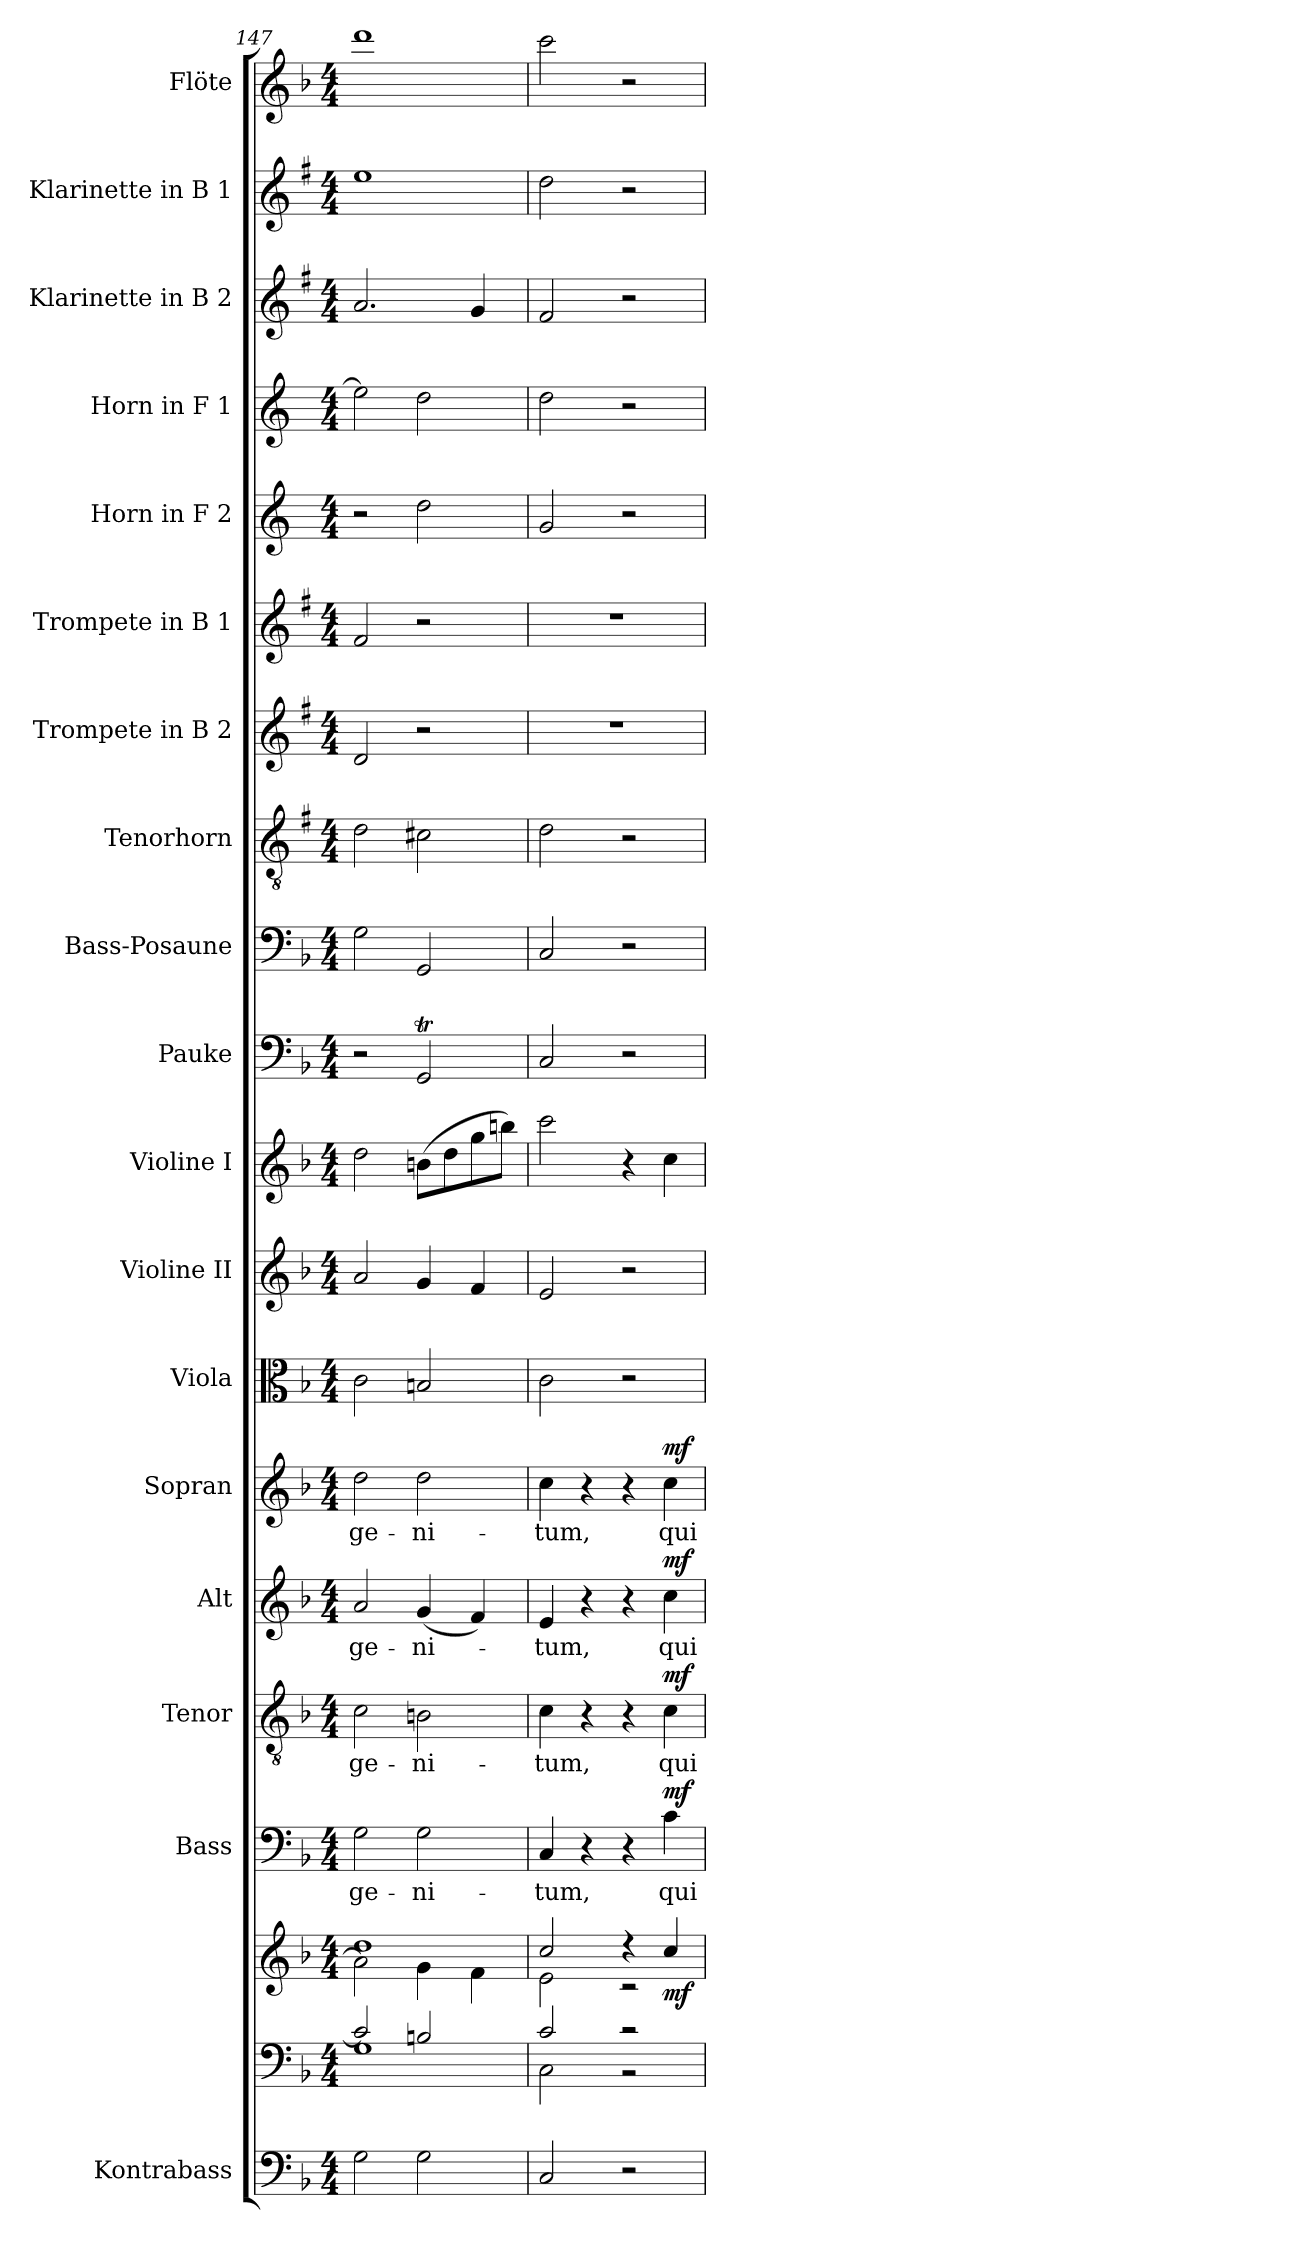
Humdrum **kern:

**kern	**kern	**kern	**dynam	**kern	**text	**dynam	**kern	**text	**dynam	**kern	**text	**dynam	**kern	**text	**dynam	**kern	**kern	**kern	**kern	**kern	**kern	**kern	**kern	**kern	**kern	**kern	**kern	**kern
*part19	*part18	*part18	*part18	*part17	*part17	*part17	*part16	*part16	*part16	*part15	*part15	*part15	*part14	*part14	*part14	*part13	*part12	*part11	*part10	*part9	*part8	*part7	*part6	*part5	*part4	*part3	*part2	*part1
*staff20	*staff19	*staff18	*staff18/19	*staff17	*staff17	*staff17	*staff16	*staff16	*staff16	*staff15	*staff15	*staff15	*staff14	*staff14	*staff14	*staff13	*staff12	*staff11	*staff10	*staff9	*staff8	*staff7	*staff6	*staff5	*staff4	*staff3	*staff2	*staff1
*I"Kontrabass	*	*	*	*I"Bass	*	*	*I"Tenor	*	*	*I"Alt	*	*	*I"Sopran	*	*	*I"Viola	*I"Violine II	*I"Violine I	*I"Pauke	*I"Bass-Posaune	*I"Tenorhorn	*I"Trompete in B 2	*I"Trompete in B 1	*I"Horn in F 2	*I"Horn in F 1	*I"Klarinette in B 2	*I"Klarinette in B 1	*I"Flöte
*I'Kb.	*	*	*	*I'B	*	*	*I'T	*	*	*I'A	*	*	*I'S	*	*	*I'Vla.	*I'Vl. II	*I'Vl. I	*I'Pk.	*I'B. Pos.	*I'T	*	*	*I'Hrn. 2	*I'Hrn. 1	*	*	*I'Fl.
*clefF4	*clefF4	*clefG2	*	*clefF4	*	*	*clefGv2	*	*	*clefG2	*	*	*clefG2	*	*	*clefC3	*clefG2	*clefG2	*clefF4	*clefF4	*clefGv2	*clefG2	*clefG2	*clefG2	*clefG2	*clefG2	*clefG2	*clefG2
*ITrd7c12	*	*	*	*	*	*	*	*	*	*	*	*	*	*	*	*	*	*	*	*	*ITrd1c2	*ITrd1c2	*ITrd1c2	*ITrd4c7	*ITrd4c7	*ITrd1c2	*ITrd1c2	*
*k[b-]	*k[b-]	*k[b-]	*	*k[b-]	*	*	*k[b-]	*	*	*k[b-]	*	*	*k[b-]	*	*	*k[b-]	*k[b-]	*k[b-]	*k[b-]	*k[b-]	*k[b-]	*k[b-]	*k[b-]	*k[b-]	*k[b-]	*k[b-]	*k[b-]	*k[b-]
*F:	*F:	*F:	*	*F:	*	*	*F:	*	*	*F:	*	*	*F:	*	*	*F:	*F:	*F:	*F:	*F:	*F:	*F:	*F:	*F:	*F:	*F:	*F:	*F:
*M4/4	*M4/4	*M4/4	*	*M4/4	*	*	*M4/4	*	*	*M4/4	*	*	*M4/4	*	*	*M4/4	*M4/4	*M4/4	*M4/4	*M4/4	*M4/4	*M4/4	*M4/4	*M4/4	*M4/4	*M4/4	*M4/4	*M4/4
=147	=147	=147	=147	=147	=147	=147	=147	=147	=147	=147	=147	=147	=147	=147	=147	=147	=147	=147	=147	=147	=147	=147	=147	=147	=147	=147	=147	=147
*	*^	*^	*	*	*	*	*	*	*	*	*	*	*	*	*	*	*	*	*	*	*	*	*	*	*	*	*	*
!	!	!	!	!	!	!	!LO:LY:b	!	!	!LO:LY:b	!	!	!LO:LY:b	!	!	!LO:LY:b	!	!	!	!	!	!	!	!	!	!	!	!	!	!
2GG\	2c/]	1G	1dd	2a\]	.	2G\	-ge-	.	2c\	-ge-	.	2a/	-ge-	.	2dd\	-ge-	.	2c\	2a/	2dd\	2r	2G\	2c\	2c/	2e/	2r	2a\]	2.g/	1dd	1ddd
!	!	!	!	!	!	!	!LO:LY:b	!	!	!LO:LY:b	!	!	!LO:LY:b	!	!	!LO:LY:b	!	!	!	!	!	!	!	!	!	!	!	!	!	!
2GG\	2Bn/	.	.	4g\	.	2G\	-ni-	.	2Bn\	-ni-	.	(<4g/	-ni-	.	2dd\	-ni-	.	2Bn/	4g/	(>8bn\L	2GGT/	2GG/	2Bn\	2r	2r	2g\	2g\	.	.	.
.	.	.	.	.	.	.	.	.	.	.	.	.	.	.	.	.	.	.	.	8dd\	.	.	.	.	.	.	.	.	.	.
.	.	.	.	4f\	.	.	.	.	.	.	.	4f/)	.	.	.	.	.	.	4f/	8gg\	.	.	.	.	.	.	.	4f/	.	.
.	.	.	.	.	.	.	.	.	.	.	.	.	.	.	.	.	.	.	.	8bbn\J)	.	.	.	.	.	.	.	.	.	.
=148	=148	=148	=148	=148	=148	=148	=148	=148	=148	=148	=148	=148	=148	=148	=148	=148	=148	=148	=148	=148	=148	=148	=148	=148	=148	=148	=148	=148	=148	=148
!	!	!	!	!	!	!	!LO:LY:b	!	!	!LO:LY:b	!	!	!LO:LY:b	!	!	!LO:LY:b	!	!	!	!	!	!	!	!	!	!	!	!	!	!
2CC/	2c/	2C\	2cc/	2e\	.	4C/	-tum,	.	4c\	-tum,	.	4e/	-tum,	.	4cc\	-tum,	.	2c\	2e/	2ccc\	2C/	2C/	2c\	1r	1r	2c/	2g\	2e/	2cc\	2ccc\
.	.	.	.	.	.	4r	.	.	4r	.	.	4r	.	.	4r	.	.	.	.	.	.	.	.	.	.	.	.	.	.	.
2r	2r	2r	4rdd	2rc	.	4r	.	.	4r	.	.	4r	.	.	4r	.	.	2r	2r	4r	2r	2r	2r	.	.	2r	2r	2r	2r	2r
!	!	!	!	!	!LO:DY:b	!	!LO:LY:b	!LO:DY:a	!	!LO:LY:b	!LO:DY:a	!	!LO:LY:b	!LO:DY:a	!	!LO:LY:b	!LO:DY:a	!	!	!	!	!	!	!	!	!	!	!	!	!
.	.	.	4cc/	.	mf	4c\	qui	mf	4c\	qui	mf	4cc\	qui	mf	4cc\	qui	mf	.	.	4cc\	.	.	.	.	.	.	.	.	.	.
*	*v	*v	*	*	*	*	*	*	*	*	*	*	*	*	*	*	*	*	*	*	*	*	*	*	*	*	*	*	*	*
*	*	*v	*v	*	*	*	*	*	*	*	*	*	*	*	*	*	*	*	*	*	*	*	*	*	*	*	*	*	*
=	=	=	=	=	=	=	=	=	=	=	=	=	=	=	=	=	=	=	=	=	=	=	=	=	=	=	=	=
*-	*-	*-	*-	*-	*-	*-	*-	*-	*-	*-	*-	*-	*-	*-	*-	*-	*-	*-	*-	*-	*-	*-	*-	*-	*-	*-	*-	*-
